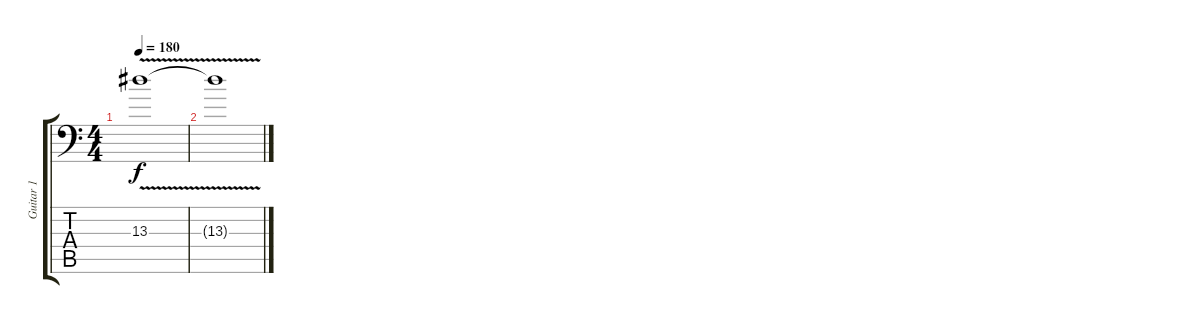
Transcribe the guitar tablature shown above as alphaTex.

\track ("Guitar 1" "Guitar 1") {instrument distortionguitar}
\staff {score tabs}
\tuning (B3 Gb3 D3 A2 E2 A1) {hide}
\ts (4 4)
\tempo 180
\clef f4
\ks c
13.3{v t}.1{dy f} |
13.3{v t}.1
